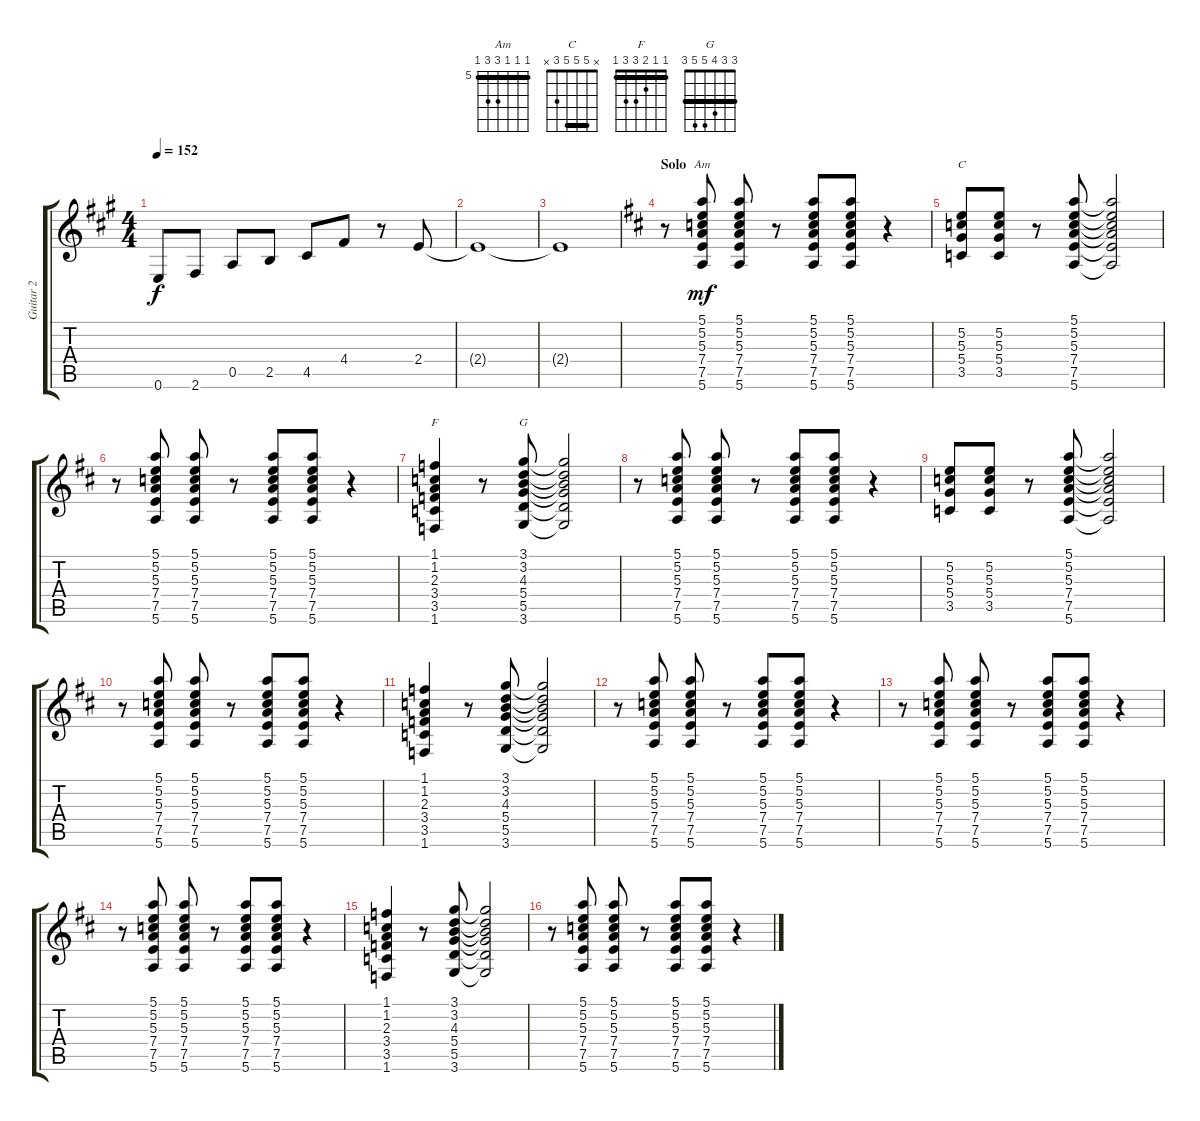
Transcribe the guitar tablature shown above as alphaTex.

\track ("Guitar 2" "Guitar 2") {instrument overdrivenguitar}
\staff {score tabs}
\tuning (E4 B3 G3 D3 A2 E2) {hide}
\chord ("Am" 5 5 5 7 7 5) {firstfret 5 barre 5}
\chord ("C" x 5 5 5 3 x) {barre 5}
\chord ("F" 1 1 2 3 3 1) {barre 1}
\chord ("G" 3 3 4 5 5 3) {barre 3}
\ts (4 4)
\tempo 152
\clef g2
\ks f#minor
0.6.8{dy f} 2.6.8 0.5.8 2.5.8 4.5.8 4.4.8 r.8 2.4.8 |
2.4{t}.1 |
2.4{t}.1 |
\section ("" "Solo")
\ks bminor
r.8 (5.1 5.2 5.3 7.4 7.5 5.6).8{ch "Am" dy mf} (5.1 5.2 5.3 7.4 7.5 5.6).8 r.8 (5.1 5.2 5.3 7.4 7.5 5.6).8 (5.1 5.2 5.3 7.4 7.5 5.6).8 r.4 |
(5.2 5.3 5.4 3.5).8{ch "C"} (5.2 5.3 5.4 3.5).8 r.8 (5.1 5.2 5.3 7.4 7.5 5.6).8 (5.1{t} 5.2{t} 5.3{t} 7.4{t} 7.5{t} 5.6{t}).2 |
r.8 (5.1 5.2 5.3 7.4 7.5 5.6).8 (5.1 5.2 5.3 7.4 7.5 5.6).8 r.8 (5.1 5.2 5.3 7.4 7.5 5.6).8 (5.1 5.2 5.3 7.4 7.5 5.6).8 r.4 |
(1.1 1.2 2.3 3.4 3.5 1.6).4{ch "F"} r.8 (3.1 3.2 4.3 5.4 5.5 3.6).8{ch "G"} (3.1{t} 3.2{t} 4.3{t} 5.4{t} 5.5{t} 3.6{t}).2 |
r.8 (5.1 5.2 5.3 7.4 7.5 5.6).8 (5.1 5.2 5.3 7.4 7.5 5.6).8 r.8 (5.1 5.2 5.3 7.4 7.5 5.6).8 (5.1 5.2 5.3 7.4 7.5 5.6).8 r.4 |
(5.2 5.3 5.4 3.5).8 (5.2 5.3 5.4 3.5).8 r.8 (5.1 5.2 5.3 7.4 7.5 5.6).8 (5.1{t} 5.2{t} 5.3{t} 7.4{t} 7.5{t} 5.6{t}).2 |
r.8 (5.1 5.2 5.3 7.4 7.5 5.6).8 (5.1 5.2 5.3 7.4 7.5 5.6).8 r.8 (5.1 5.2 5.3 7.4 7.5 5.6).8 (5.1 5.2 5.3 7.4 7.5 5.6).8 r.4 |
(1.1 1.2 2.3 3.4 3.5 1.6).4 r.8 (3.1 3.2 4.3 5.4 5.5 3.6).8 (3.1{t} 3.2{t} 4.3{t} 5.4{t} 5.5{t} 3.6{t}).2 |
r.8 (5.1 5.2 5.3 7.4 7.5 5.6).8 (5.1 5.2 5.3 7.4 7.5 5.6).8 r.8 (5.1 5.2 5.3 7.4 7.5 5.6).8 (5.1 5.2 5.3 7.4 7.5 5.6).8 r.4 |
r.8 (5.1 5.2 5.3 7.4 7.5 5.6).8 (5.1 5.2 5.3 7.4 7.5 5.6).8 r.8 (5.1 5.2 5.3 7.4 7.5 5.6).8 (5.1 5.2 5.3 7.4 7.5 5.6).8 r.4 |
r.8 (5.1 5.2 5.3 7.4 7.5 5.6).8 (5.1 5.2 5.3 7.4 7.5 5.6).8 r.8 (5.1 5.2 5.3 7.4 7.5 5.6).8 (5.1 5.2 5.3 7.4 7.5 5.6).8 r.4 |
(1.1 1.2 2.3 3.4 3.5 1.6).4 r.8 (3.1 3.2 4.3 5.4 5.5 3.6).8 (3.1{t} 3.2{t} 4.3{t} 5.4{t} 5.5{t} 3.6{t}).2 |
r.8 (5.1 5.2 5.3 7.4 7.5 5.6).8 (5.1 5.2 5.3 7.4 7.5 5.6).8 r.8 (5.1 5.2 5.3 7.4 7.5 5.6).8 (5.1 5.2 5.3 7.4 7.5 5.6).8 r.4
